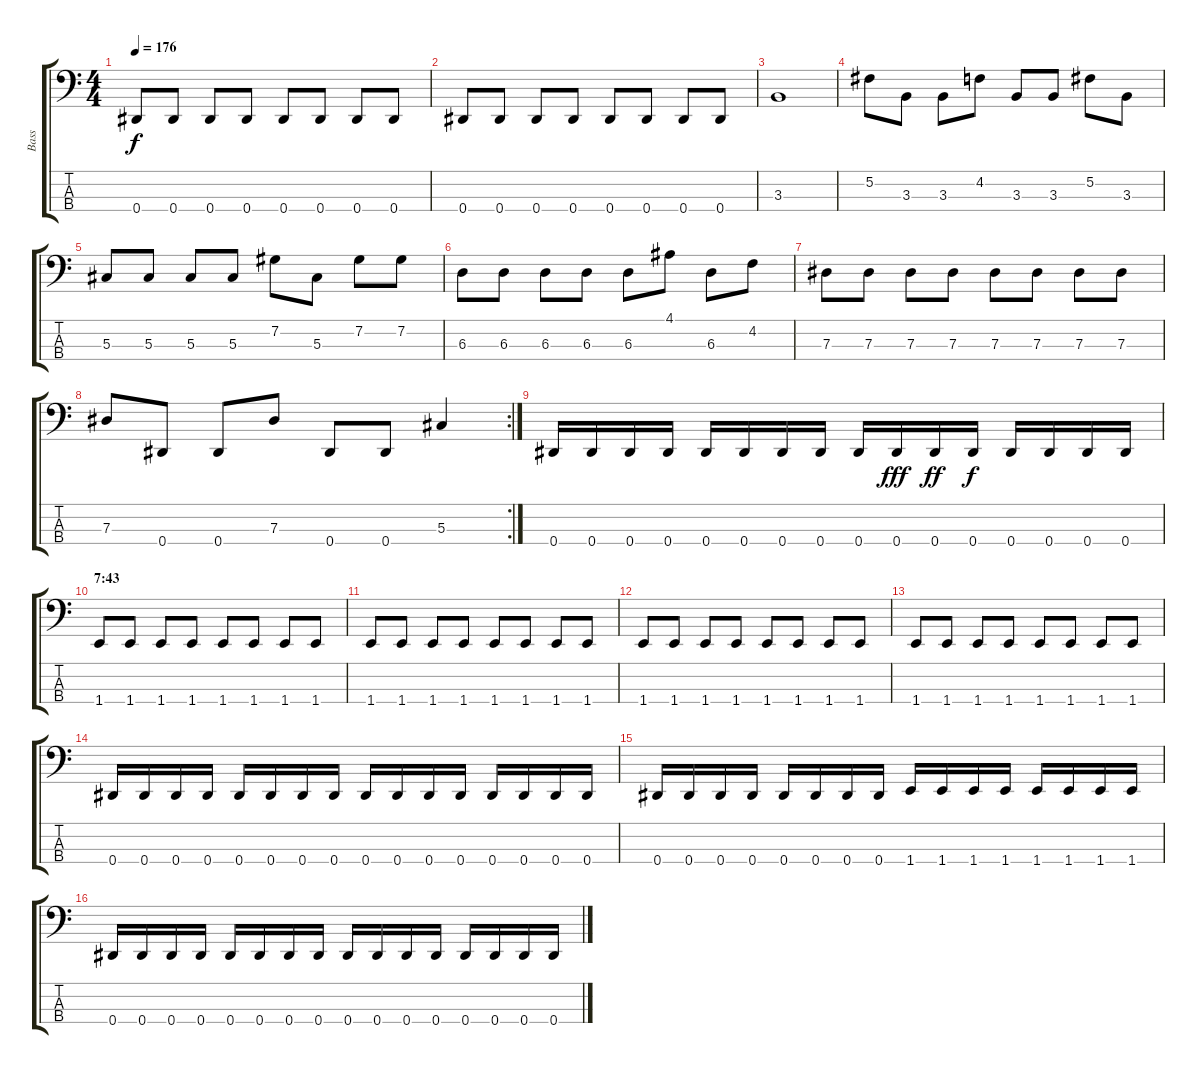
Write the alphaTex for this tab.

\track ("Bass" "Bass") {instrument electricbassfinger}
\staff {score tabs}
\tuning (Gb2 Db2 Ab1 Eb1) {hide}
\ts (4 4)
\tempo 176
\clef f4
\ks c
0.4.8{dy f} 0.4.8 0.4.8 0.4.8 0.4.8 0.4.8 0.4.8 0.4.8 |
0.4.8 0.4.8 0.4.8 0.4.8 0.4.8 0.4.8 0.4.8 0.4.8 |
3.3.1 |
5.2.8 3.3.8 3.3.8 4.2.8 3.3.8 3.3.8 5.2.8 3.3.8 |
5.3.8 5.3.8 5.3.8 5.3.8 7.2.8 5.3.8 7.2.8 7.2.8 |
6.3.8 6.3.8 6.3.8 6.3.8 6.3.8 4.1.8 6.3.8 4.2.8 |
7.3.8 7.3.8 7.3.8 7.3.8 7.3.8 7.3.8 7.3.8 7.3.8 |
\rc 2
7.3.8 0.4.8 0.4.8 7.3.8 0.4.8 0.4.8 5.3.4 |
0.4.16 0.4.16 0.4.16 0.4.16 0.4.16 0.4.16 0.4.16 0.4.16 0.4.16 0.4.16{dy fff} 0.4.16{dy ff} 0.4.16{dy f} 0.4.16 0.4.16 0.4.16 0.4.16 |
\section ("" "7:43")
1.4.8 1.4.8 1.4.8 1.4.8 1.4.8 1.4.8 1.4.8 1.4.8 |
1.4.8 1.4.8 1.4.8 1.4.8 1.4.8 1.4.8 1.4.8 1.4.8 |
1.4.8 1.4.8 1.4.8 1.4.8 1.4.8 1.4.8 1.4.8 1.4.8 |
1.4.8 1.4.8 1.4.8 1.4.8 1.4.8 1.4.8 1.4.8 1.4.8 |
0.4.16 0.4.16 0.4.16 0.4.16 0.4.16 0.4.16 0.4.16 0.4.16 0.4.16 0.4.16 0.4.16 0.4.16 0.4.16 0.4.16 0.4.16 0.4.16 |
0.4.16 0.4.16 0.4.16 0.4.16 0.4.16 0.4.16 0.4.16 0.4.16 1.4.16 1.4.16 1.4.16 1.4.16 1.4.16 1.4.16 1.4.16 1.4.16 |
0.4.16 0.4.16 0.4.16 0.4.16 0.4.16 0.4.16 0.4.16 0.4.16 0.4.16 0.4.16 0.4.16 0.4.16 0.4.16 0.4.16 0.4.16 0.4.16
